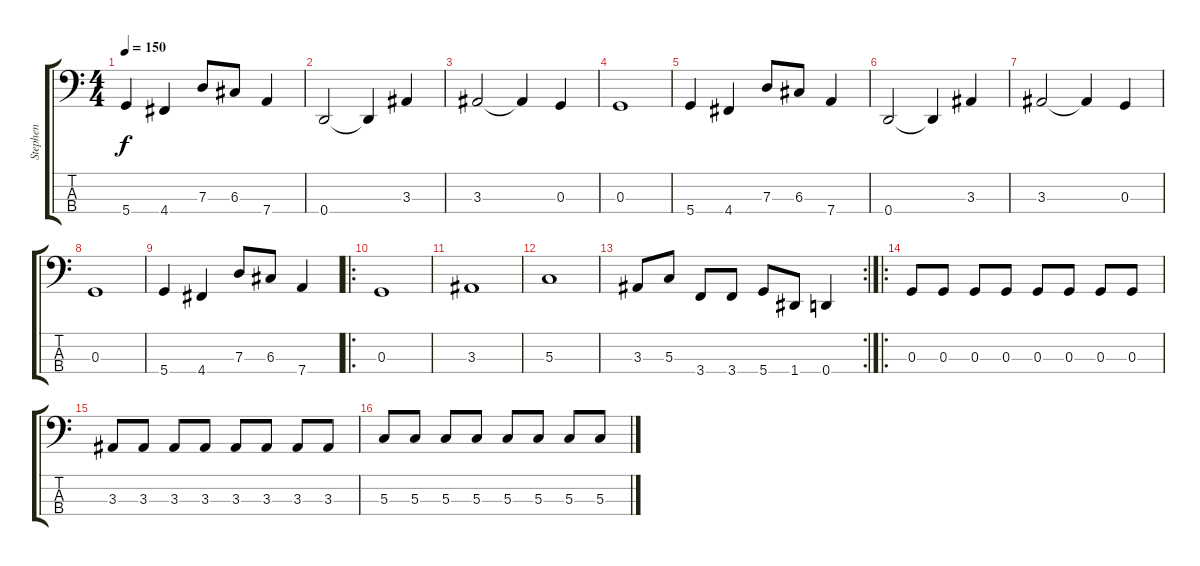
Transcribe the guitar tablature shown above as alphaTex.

\track ("Stephen" "Stephen") {instrument electricbassfinger}
\staff {score tabs}
\tuning (F2 C2 G1 D1) {hide}
\ts (4 4)
\tempo 150
\clef f4
\ks c
5.4.4{dy f} 4.4.4 7.3.8 6.3.8 7.4.4 |
0.4.2 0.4{t}.4 3.3.4 |
3.3.2 3.3{t}.4 0.3.4 |
0.3.1 |
5.4.4 4.4.4 7.3.8 6.3.8 7.4.4 |
0.4.2 0.4{t}.4 3.3.4 |
3.3.2 3.3{t}.4 0.3.4 |
0.3.1 |
5.4.4 4.4.4 7.3.8 6.3.8 7.4.4 |
\ro
0.3.1 |
3.3.1 |
5.3.1 |
\rc 2
3.3.8 5.3.8 3.4.8 3.4.8 5.4.8 1.4.8 0.4.4 |
\ro
0.3.8 0.3.8 0.3.8 0.3.8 0.3.8 0.3.8 0.3.8 0.3.8 |
3.3.8 3.3.8 3.3.8 3.3.8 3.3.8 3.3.8 3.3.8 3.3.8 |
5.3.8 5.3.8 5.3.8 5.3.8 5.3.8 5.3.8 5.3.8 5.3.8
